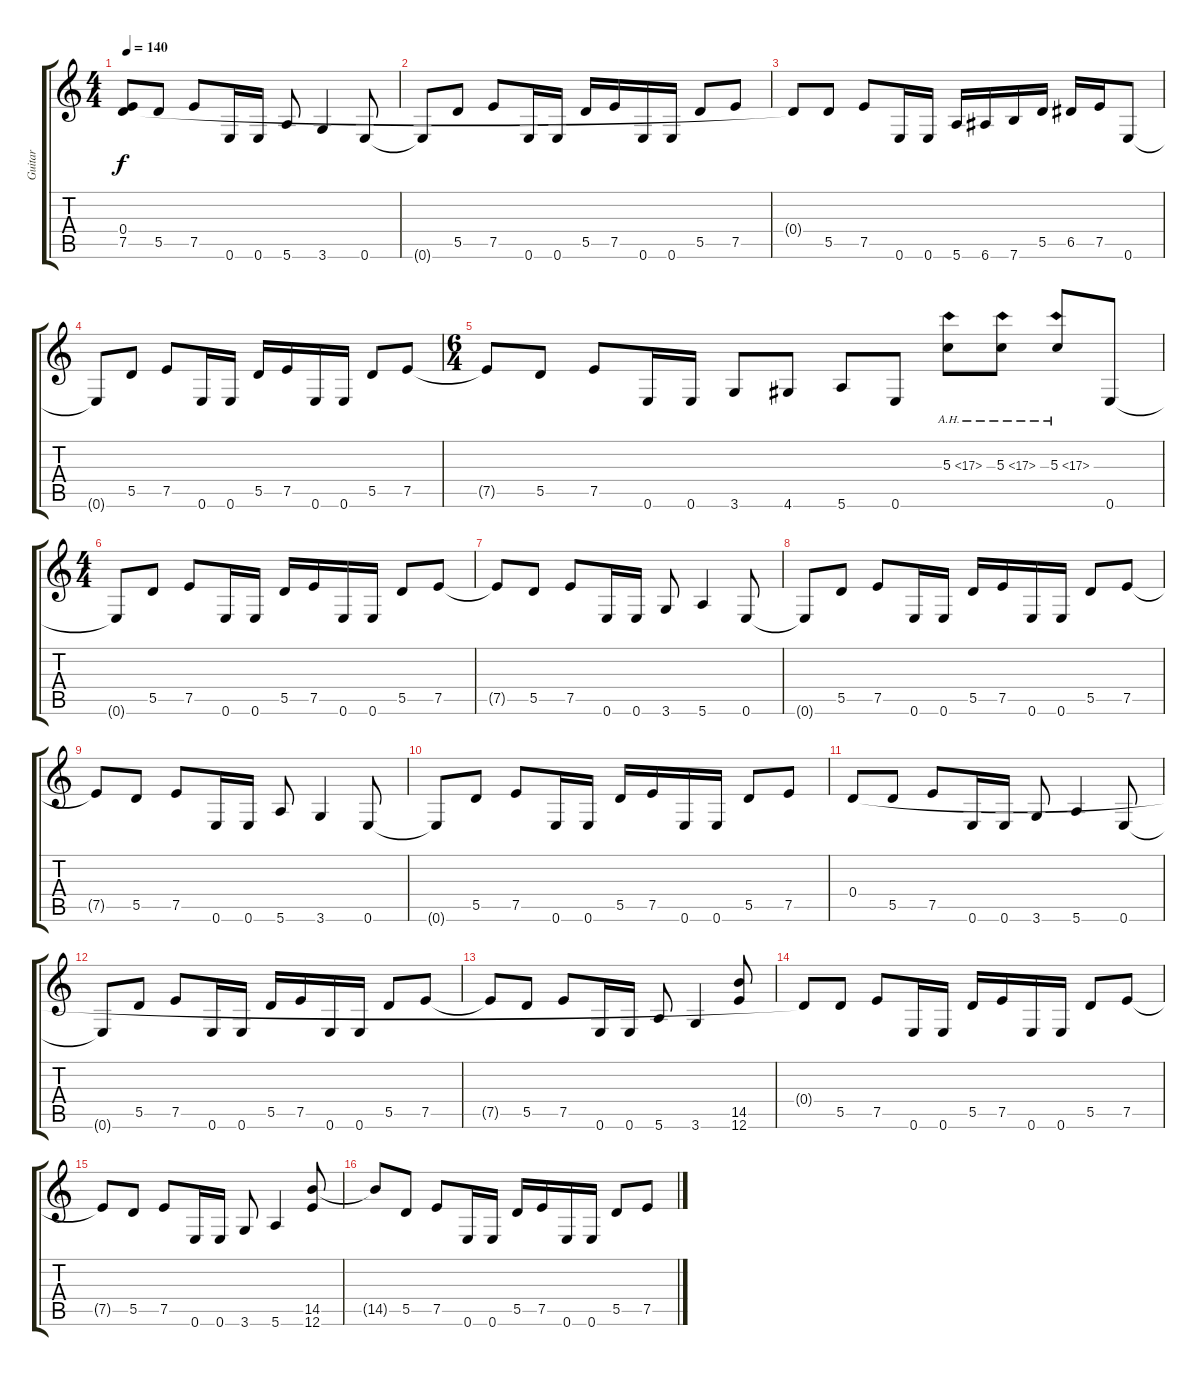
\track ("Guitar" "Guitar") {instrument distortionguitar}
\staff {score tabs}
\tuning (E4 B3 G3 D3 A2 E2) {hide}
\ts (4 4)
\tempo 140
\clef g2
\ks c
(0.4 7.5{t}).8{dy f} 5.5.8 7.5.8 0.6.16 0.6.16 5.6.8 3.6.4 0.6.8 |
0.6{t}.8 5.5.8 7.5.8 0.6.16 0.6.16 5.5.16 7.5.16 0.6.16 0.6.16 5.5.8 7.5.8 |
0.4{t}.8 5.5.8 7.5.8 0.6.16 0.6.16 5.6.16 6.6.16 7.6.16 5.5.16 6.5.16 7.5.16 0.6.8 |
0.6{t}.8 5.5.8 7.5.8 0.6.16 0.6.16 5.5.16 7.5.16 0.6.16 0.6.16 5.5.8 7.5.8 |
\ts (6 4)
7.5{t}.8 5.5.8 7.5.8 0.6.16 0.6.16 3.6.8 4.6.8 5.6.8 0.6.8 5.3{ah 12}.8 5.3{ah 12}.8 5.3{ah 12}.8 0.6.8 |
\ts (4 4)
0.6{t}.8 5.5.8 7.5.8 0.6.16 0.6.16 5.5.16 7.5.16 0.6.16 0.6.16 5.5.8 7.5.8 |
7.5{t}.8 5.5.8 7.5.8 0.6.16 0.6.16 3.6.8 5.6.4 0.6.8 |
0.6{t}.8 5.5.8 7.5.8 0.6.16 0.6.16 5.5.16 7.5.16 0.6.16 0.6.16 5.5.8 7.5.8 |
7.5{t}.8 5.5.8 7.5.8 0.6.16 0.6.16 5.6.8 3.6.4 0.6.8 |
0.6{t}.8 5.5.8 7.5.8 0.6.16 0.6.16 5.5.16 7.5.16 0.6.16 0.6.16 5.5.8 7.5.8 |
0.4.8 5.5.8 7.5.8 0.6.16 0.6.16 3.6.8 5.6.4 0.6.8 |
0.6{t}.8 5.5.8 7.5.8 0.6.16 0.6.16 5.5.16 7.5.16 0.6.16 0.6.16 5.5.8 7.5.8 |
7.5{t}.8 5.5.8 7.5.8 0.6.16 0.6.16 5.6.8 3.6.4 (14.5 12.6).8 |
0.4{t}.8 5.5.8 7.5.8 0.6.16 0.6.16 5.5.16 7.5.16 0.6.16 0.6.16 5.5.8 7.5.8 |
7.5{t}.8 5.5.8 7.5.8 0.6.16 0.6.16 3.6.8 5.6.4 (14.5 12.6).8 |
14.5{t}.8 5.5.8 7.5.8 0.6.16 0.6.16 5.5.16 7.5.16 0.6.16 0.6.16 5.5.8 7.5.8
